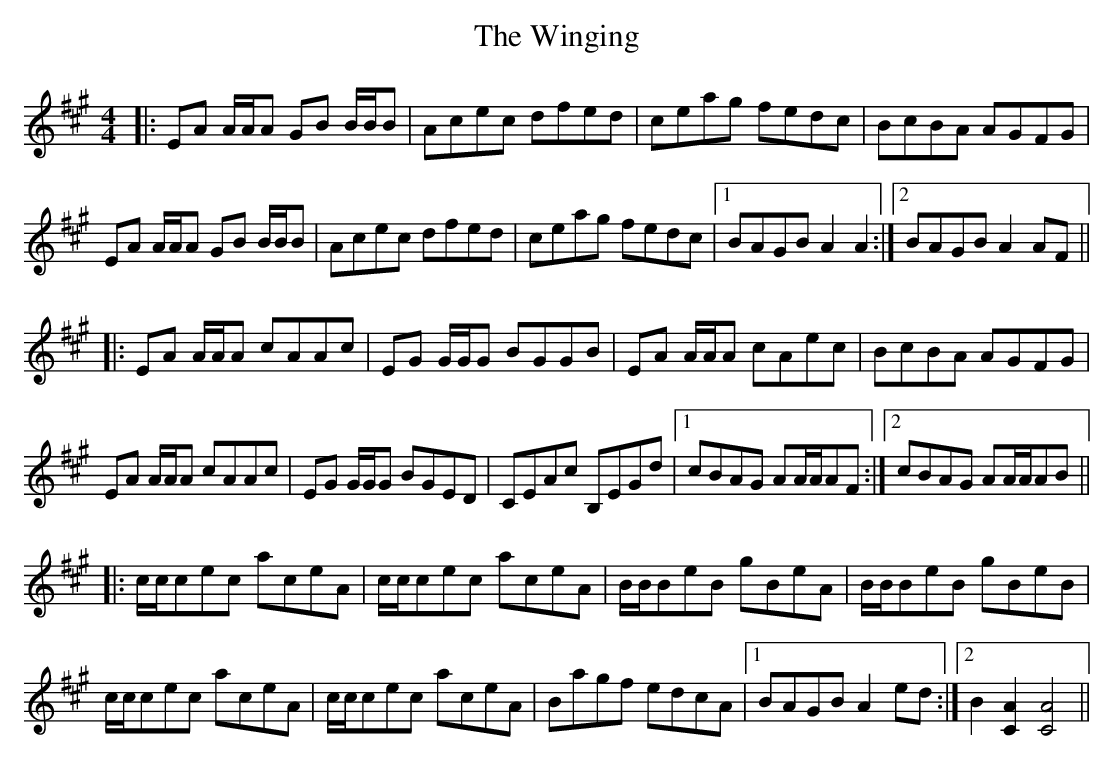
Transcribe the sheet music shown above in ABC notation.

X:1
T: The Winging
M: 4/4
L: 1/8
K: Amaj
|: EA A/A/A GB B/B/B | Acec dfed | ceag fedc | BcBA AGFG |
EA A/A/A GB B/B/B | Acec dfed | ceag fedc |1 BAGB A2 A2 :|2 BAGB A2 AF ||
|: EA A/A/A cAAc | EG G/G/G BGGB | EA A/A/A cAec | BcBA AGFG |
EA A/A/A cAAc | EG G/G/G BGED | CEAc B,EGd |1 cBAG AA/A/AF :|2 cBAG AA/A/AB ||
|: c/c/cec aceA |c/c/cec aceA | B/B/BeB gBeA | B/B/BeB gBeB |
c/c/cec aceA | c/c/cec aceA | Bagf edcA |1 BAGB A2 ed :|2 B2 [CA]2 [CA]4 ||
